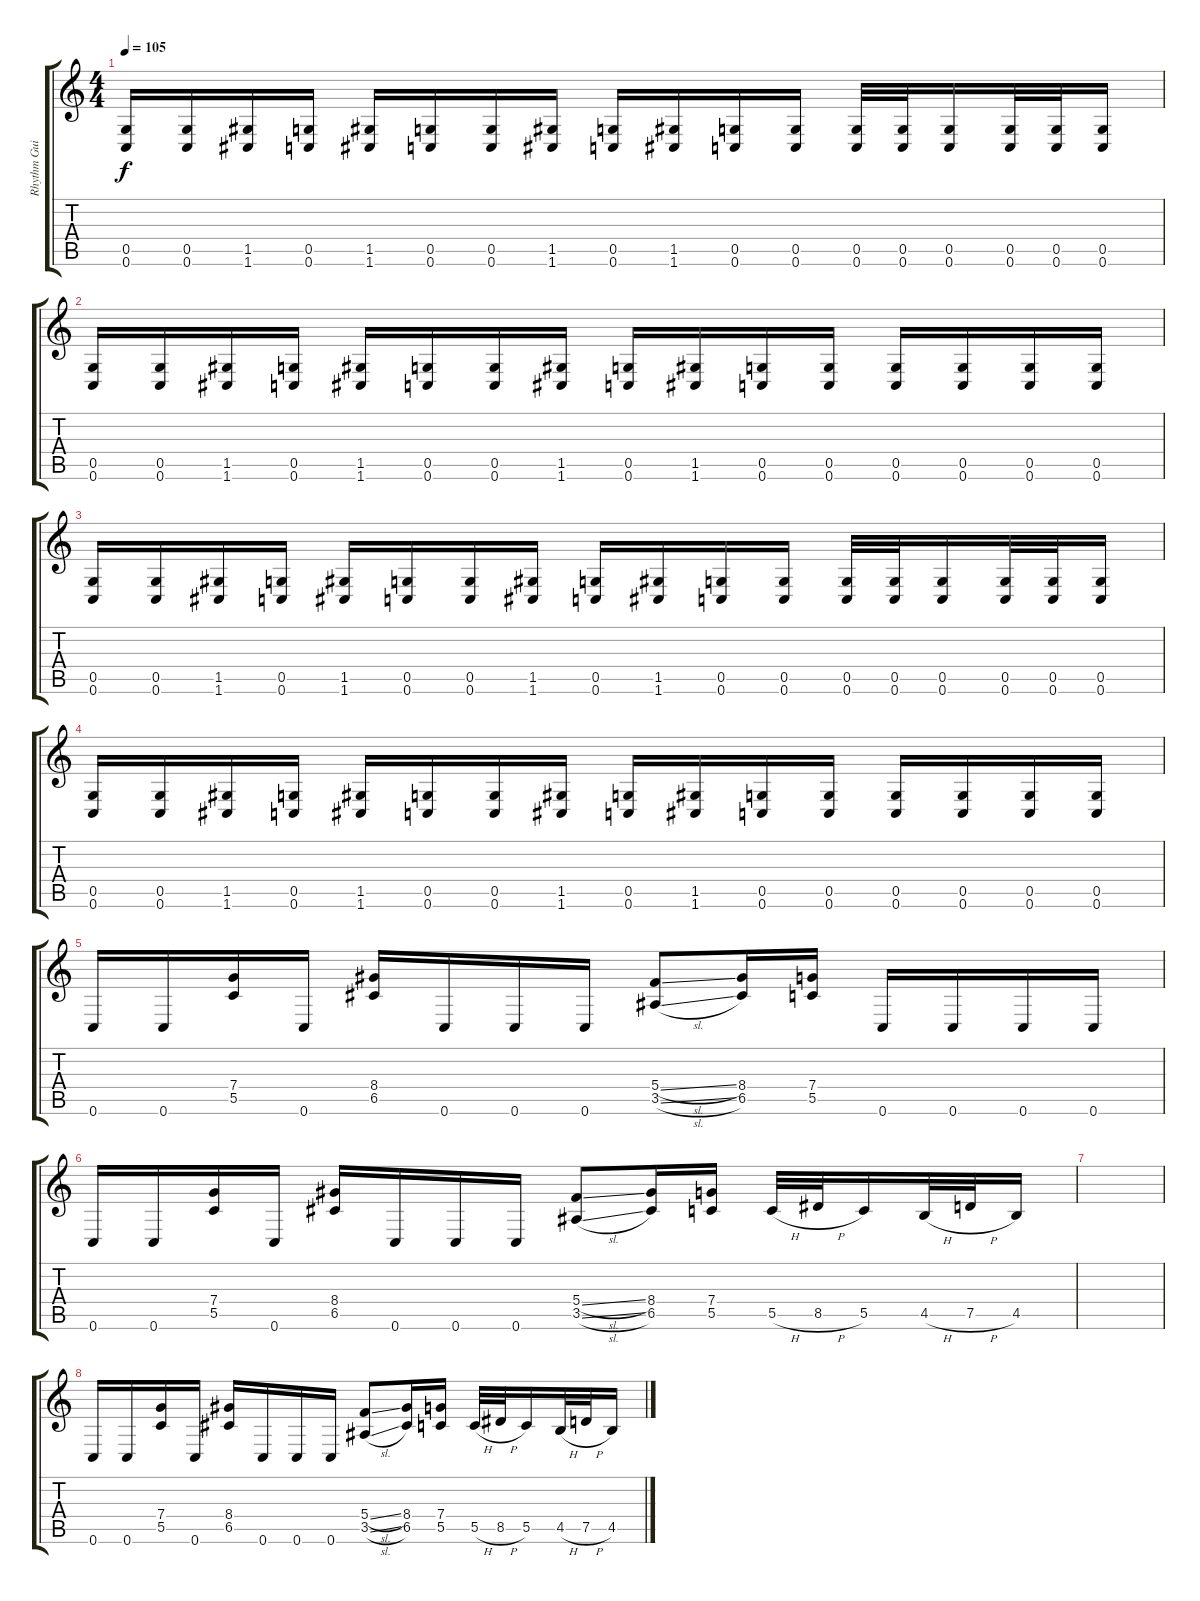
\track ("Rhythm Guitar" "Rhythm Gui") {instrument distortionguitar}
\staff {score tabs}
\tuning (D4 A3 F3 C3 G2 C2) {hide}
\ts (4 4)
\tempo 105
\clef g2
\ks c
(0.5 0.6).16{dy f} (0.5 0.6).16 (1.5 1.6).16 (0.5 0.6).16 (1.5 1.6).16 (0.5 0.6).16 (0.5 0.6).16 (1.5 1.6).16 (0.5 0.6).16 (1.5 1.6).16 (0.5 0.6).16 (0.5 0.6).16 (0.5 0.6).32 (0.5 0.6).32 (0.5 0.6).16 (0.5 0.6).32 (0.5 0.6).32 (0.5 0.6).16 |
(0.5 0.6).16 (0.5 0.6).16 (1.5 1.6).16 (0.5 0.6).16 (1.5 1.6).16 (0.5 0.6).16 (0.5 0.6).16 (1.5 1.6).16 (0.5 0.6).16 (1.5 1.6).16 (0.5 0.6).16 (0.5 0.6).16 (0.5 0.6).16 (0.5 0.6).16 (0.5 0.6).16 (0.5 0.6).16 |
(0.5 0.6).16 (0.5 0.6).16 (1.5 1.6).16 (0.5 0.6).16 (1.5 1.6).16 (0.5 0.6).16 (0.5 0.6).16 (1.5 1.6).16 (0.5 0.6).16 (1.5 1.6).16 (0.5 0.6).16 (0.5 0.6).16 (0.5 0.6).32 (0.5 0.6).32 (0.5 0.6).16 (0.5 0.6).32 (0.5 0.6).32 (0.5 0.6).16 |
(0.5 0.6).16 (0.5 0.6).16 (1.5 1.6).16 (0.5 0.6).16 (1.5 1.6).16 (0.5 0.6).16 (0.5 0.6).16 (1.5 1.6).16 (0.5 0.6).16 (1.5 1.6).16 (0.5 0.6).16 (0.5 0.6).16 (0.5 0.6).16 (0.5 0.6).16 (0.5 0.6).16 (0.5 0.6).16 |
0.6.16 0.6.16 (7.4 5.5).16 0.6.16 (8.4 6.5).16 0.6.16 0.6.16 0.6.16 (5.4{sl} 3.5{sl}).8 (8.4 6.5).16 (7.4 5.5).16 0.6.16 0.6.16 0.6.16 0.6.16 |
0.6.16 0.6.16 (7.4 5.5).16 0.6.16 (8.4 6.5).16 0.6.16 0.6.16 0.6.16 (5.4{sl} 3.5{sl}).8 (8.4 6.5).16 (7.4 5.5).16 5.5{h}.32 8.5{h}.32 5.5.16 4.5{h}.32 7.5{h}.32 4.5.16 |
|
0.6.16 0.6.16 (7.4 5.5).16 0.6.16 (8.4 6.5).16 0.6.16 0.6.16 0.6.16 (5.4{sl} 3.5{sl}).8 (8.4 6.5).16 (7.4 5.5).16 5.5{h}.32 8.5{h}.32 5.5.16 4.5{h}.32 7.5{h}.32 4.5.16
